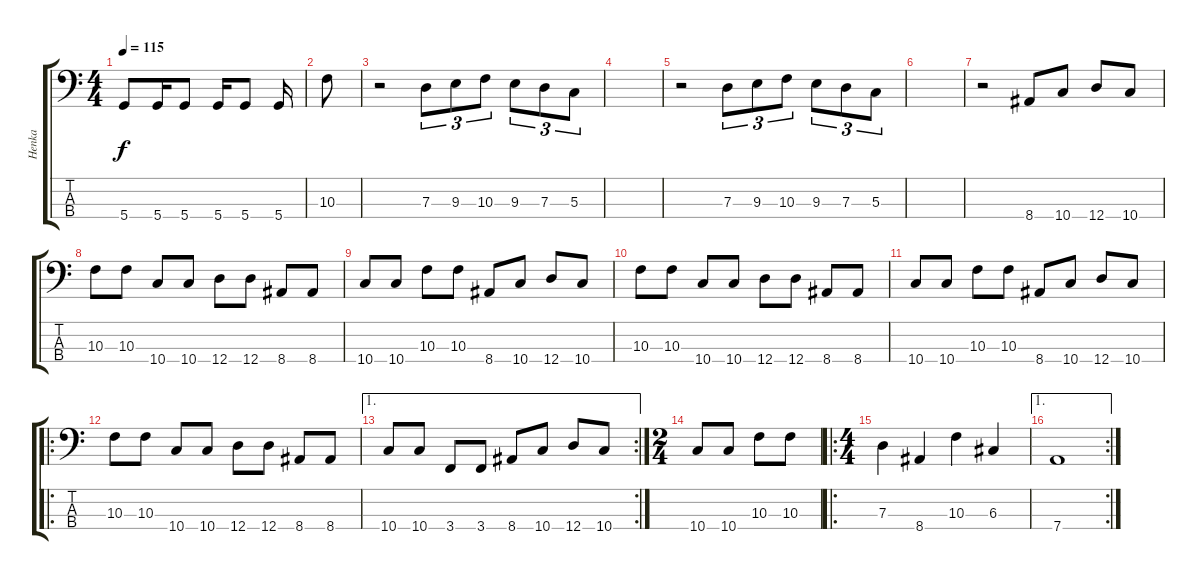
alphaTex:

\track ("Henka" "Henka") {instrument electricbasspick}
\staff {score tabs}
\tuning (F2 C2 G1 D1) {hide}
\ts (4 4)
\tempo 115
\clef f4
\ks c
5.4.8{dy f} 5.4.16 5.4.8 5.4.16 5.4.8 5.4.16 |
10.3.8 |
r.2 7.3.8{tu (3 2)} 9.3.8{tu (3 2)} 10.3.8{tu (3 2)} 9.3.8{tu (3 2)} 7.3.8{tu (3 2)} 5.3.8{tu (3 2)} |
|
r.2 7.3.8{tu (3 2)} 9.3.8{tu (3 2)} 10.3.8{tu (3 2)} 9.3.8{tu (3 2)} 7.3.8{tu (3 2)} 5.3.8{tu (3 2)} |
|
r.2 8.4.8 10.4.8 12.4.8 10.4.8 |
10.3.8 10.3.8 10.4.8 10.4.8 12.4.8 12.4.8 8.4.8 8.4.8 |
10.4.8 10.4.8 10.3.8 10.3.8 8.4.8 10.4.8 12.4.8 10.4.8 |
10.3.8 10.3.8 10.4.8 10.4.8 12.4.8 12.4.8 8.4.8 8.4.8 |
10.4.8 10.4.8 10.3.8 10.3.8 8.4.8 10.4.8 12.4.8 10.4.8 |
\ro
10.3.8 10.3.8 10.4.8 10.4.8 12.4.8 12.4.8 8.4.8 8.4.8 |
\ae 1
\rc 2
10.4.8 10.4.8 3.4.8 3.4.8 8.4.8 10.4.8 12.4.8 10.4.8 |
\ts (2 4)
10.4.8 10.4.8 10.3.8 10.3.8 |
\ro
\ts (4 4)
7.3.4 8.4.4 10.3.4 6.3.4 |
\ae 1
\rc 2
7.4.1
